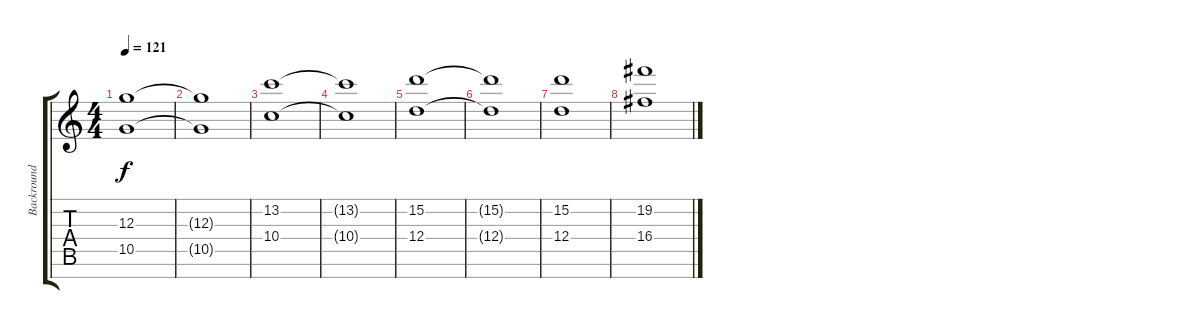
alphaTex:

\track ("Backround" "Backround") {instrument synthstrings1}
\staff {score tabs}
\tuning (E5 B4 G4 D4 A3 E3 B2) {hide}
\ts (4 4)
\tempo 121
\clef g2
\ks c
(12.3 10.5).1{dy f} |
(12.3{t} 10.5{t}).1 |
(13.2 10.4).1 |
(13.2{t} 10.4{t}).1 |
(15.2 12.4).1 |
(15.2{t} 12.4{t}).1 |
(15.2 12.4).1 |
(19.2 16.4).1
